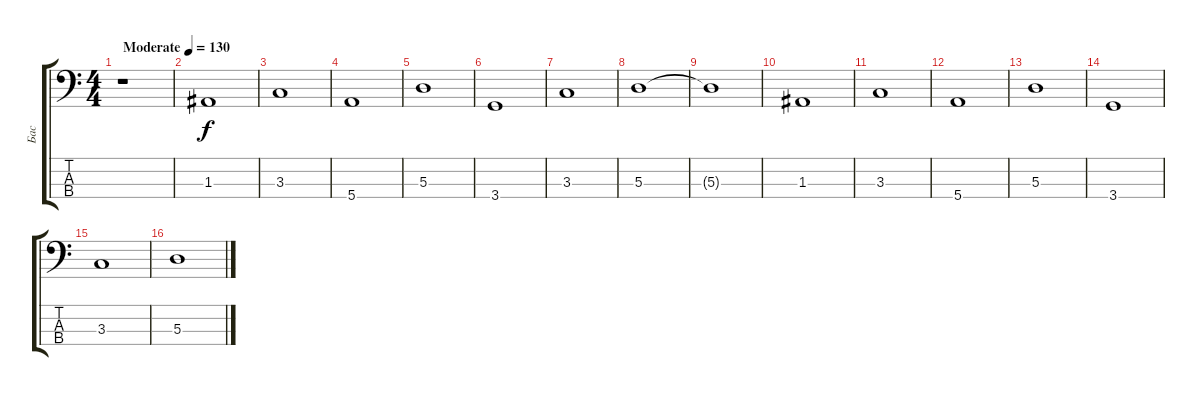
\track ("Бас" "Бас") {instrument electricbassfinger}
\staff {score tabs}
\tuning (G2 D2 A1 E1) {hide}
\ts (4 4)
\tempo (130 "Moderate")
\clef f4
\ks c
r.1{dy f instrument electricbassfinger} |
1.3.1 |
3.3.1 |
5.4.1 |
5.3.1 |
3.4.1 |
3.3.1 |
5.3.1 |
5.3{t}.1 |
1.3.1 |
3.3.1 |
5.4.1 |
5.3.1 |
3.4.1 |
3.3.1 |
5.3.1
